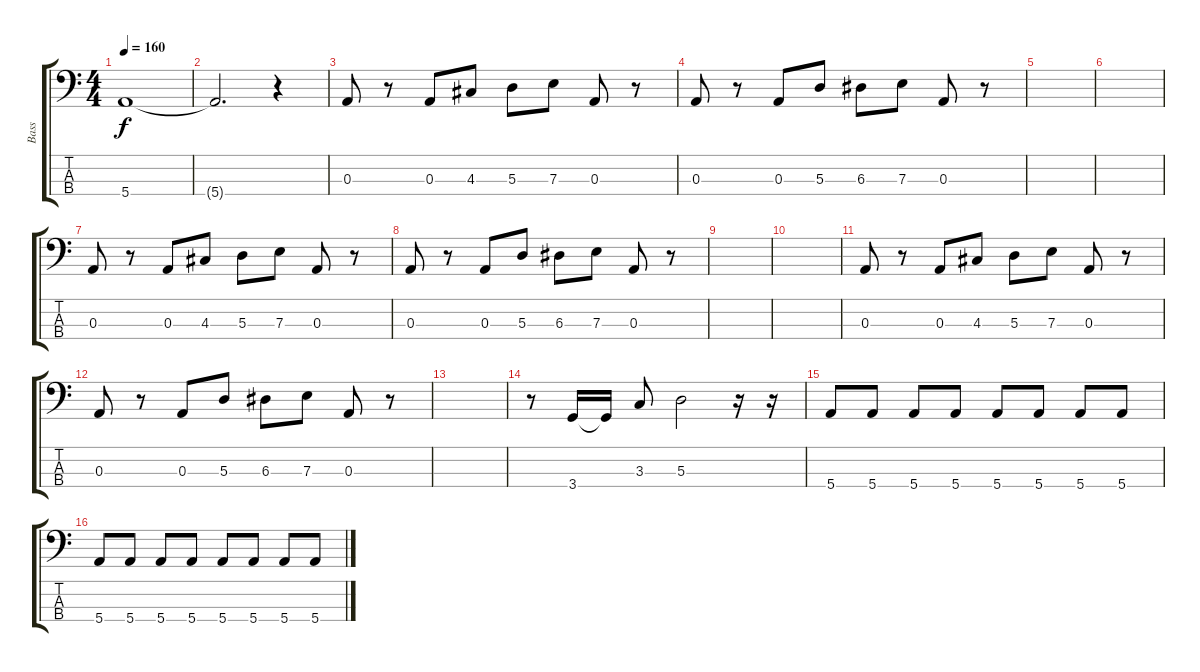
\track ("Bass" "Bass") {instrument electricbassfinger}
\staff {score tabs}
\tuning (G2 D2 A1 E1) {hide}
\ts (4 4)
\tempo 160
\clef f4
\ks c
5.4.1{dy f} |
5.4{t}.2{d} r.4 |
0.3.8 r.8 0.3.8 4.3.8 5.3.8 7.3.8 0.3.8 r.8 |
0.3.8 r.8 0.3.8 5.3.8 6.3.8 7.3.8 0.3.8 r.8 |
|
|
0.3.8 r.8 0.3.8 4.3.8 5.3.8 7.3.8 0.3.8 r.8 |
0.3.8 r.8 0.3.8 5.3.8 6.3.8 7.3.8 0.3.8 r.8 |
|
|
0.3.8 r.8 0.3.8 4.3.8 5.3.8 7.3.8 0.3.8 r.8 |
0.3.8 r.8 0.3.8 5.3.8 6.3.8 7.3.8 0.3.8 r.8 |
|
r.8 3.4.16 3.4{t}.16 3.3.8 5.3.2 r.16 r.16 |
5.4.8 5.4.8 5.4.8 5.4.8 5.4.8 5.4.8 5.4.8 5.4.8 |
5.4.8 5.4.8 5.4.8 5.4.8 5.4.8 5.4.8 5.4.8 5.4.8
